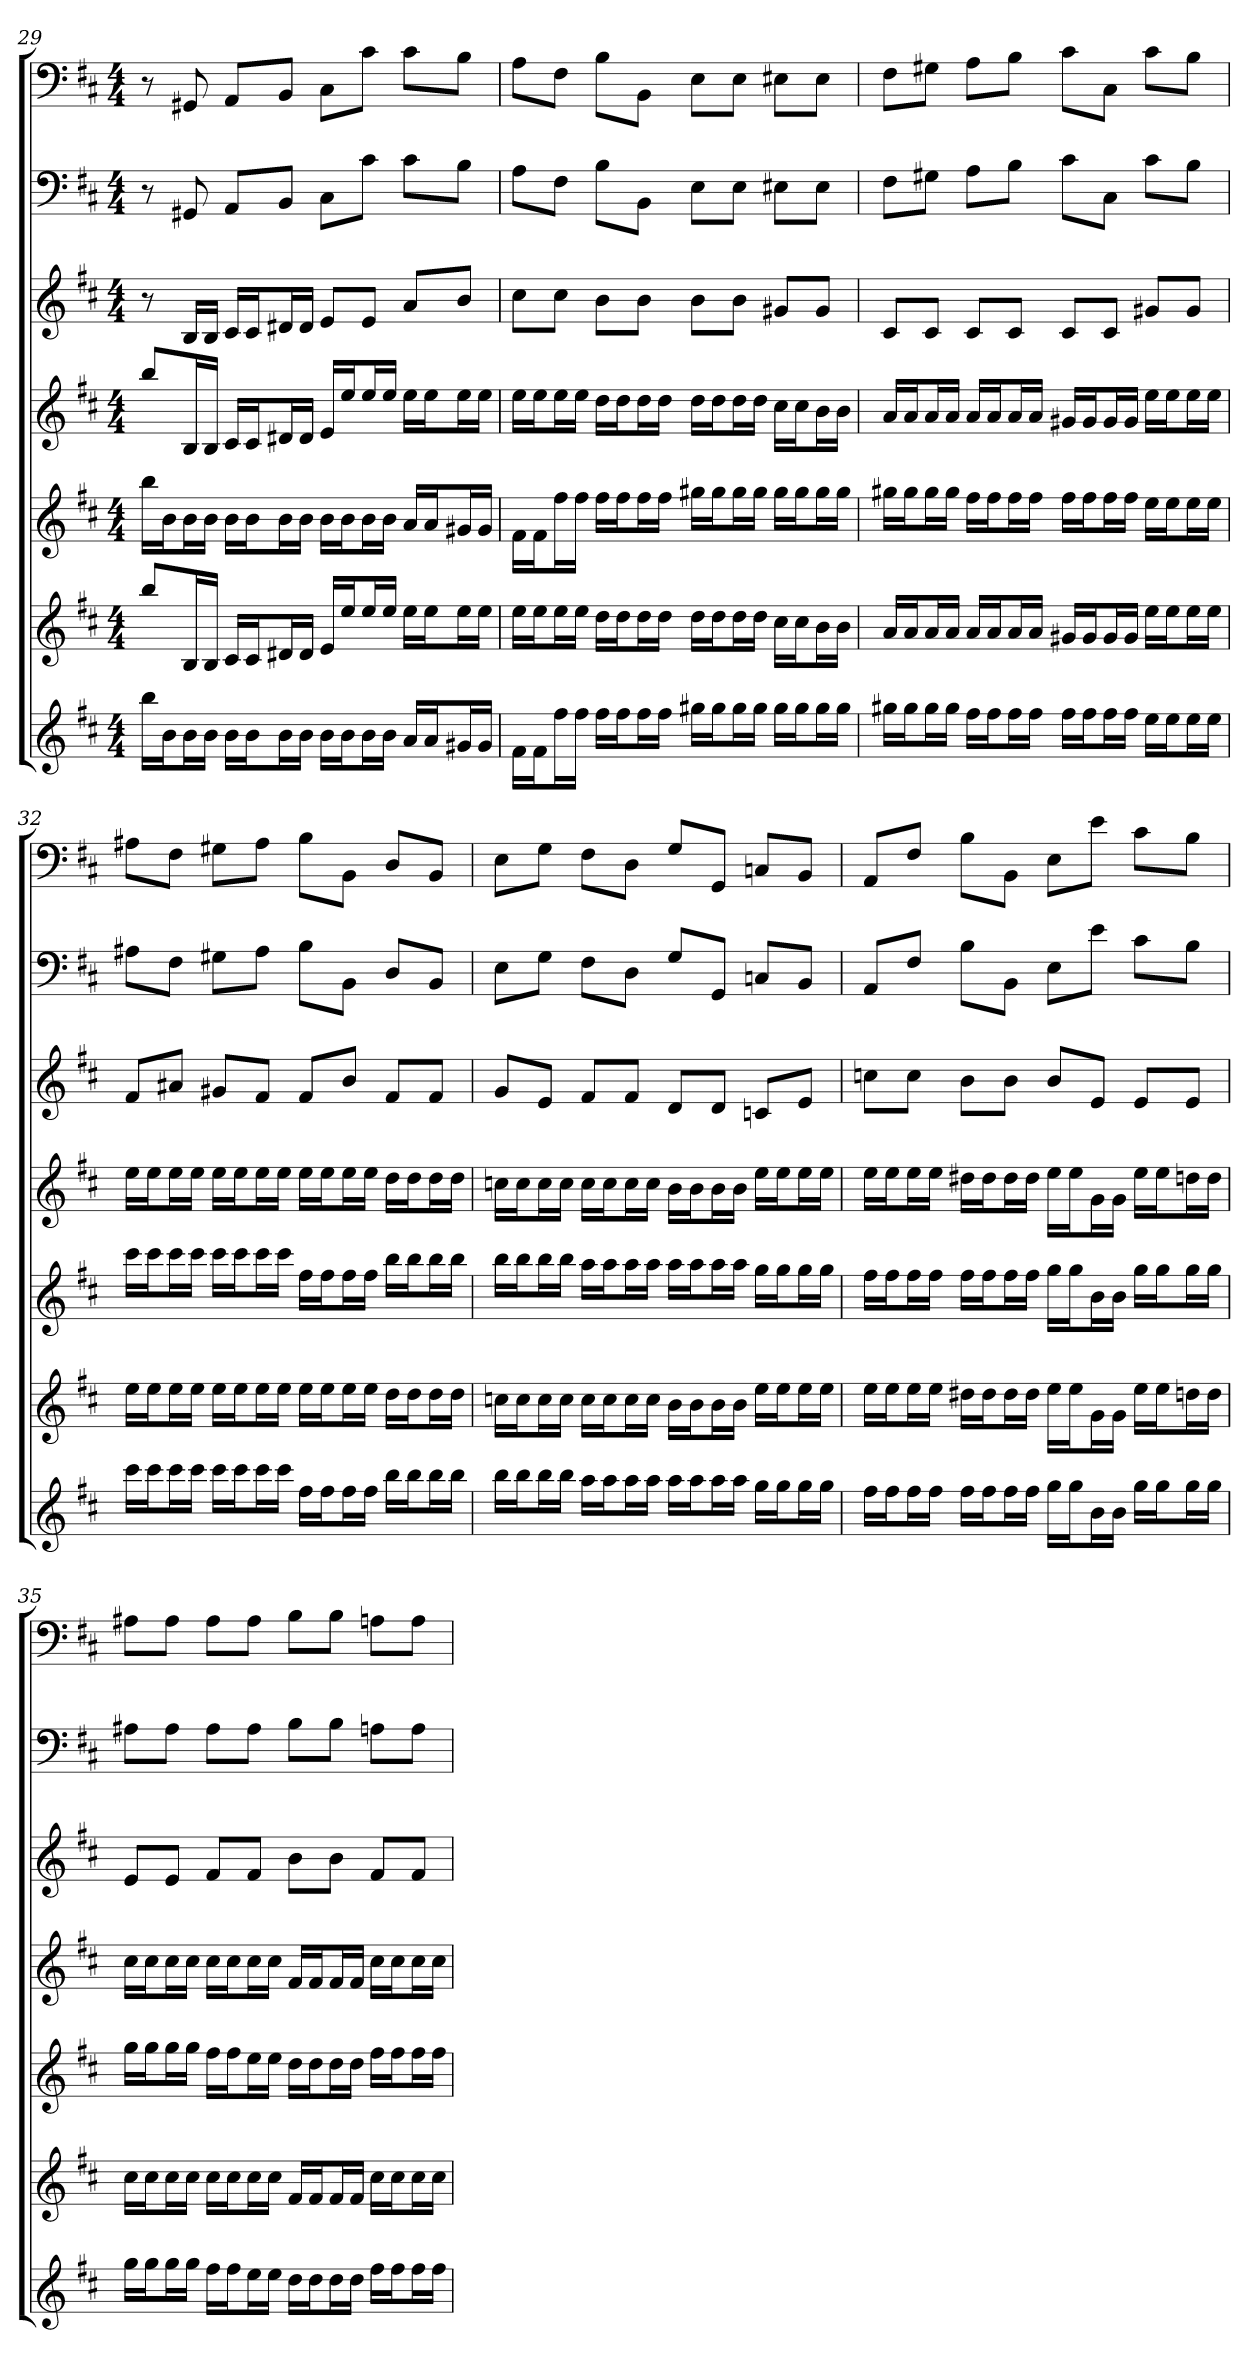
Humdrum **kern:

**kern	**kern	**kern	**kern	**kern	**kern	**kern
*part7	*part6	*part5	*part4	*part3	*part2	*part1
*staff7	*staff6	*staff5	*staff4	*staff3	*staff2	*staff1
*k[f#c#]	*k[f#c#]	*k[f#c#]	*k[f#c#]	*k[f#c#]	*k[f#c#]	*k[f#c#]
*D:	*D:	*D:	*D:	*D:	*D:	*D:
*M4/4	*M4/4	*M4/4	*M4/4	*M4/4	*M4/4	*M4/4
=29	=29	=29	=29	=29	=29	=29
16bbLL	8bbL	16bbLL	8bbL	8r	8r	8r
16bJ	.	16bJ	.	.	.	.
16bL	16BL	16bL	16BL	16BLL	8GG#X	8GG#X
16bJJ	16BJJ	16bJJ	16BJJ	16BJJ	.	.
16bLL	16c#LL	16bLL	16c#LL	16c#LL	8AAL	8AAL
16bJ	16c#J	16bJ	16c#J	16c#J	.	.
16bL	16d#XL	16bL	16d#XL	16d#XL	8BBJ	8BBJ
16bJJ	16d#JJ	16bJJ	16d#JJ	16d#JJ	.	.
16bLL	16eLL	16bLL	16eLL	8eL	8C#L	8C#L
16bJ	16eeJ	16bJ	16eeJ	.	.	.
16bL	16eeL	16bL	16eeL	8eJ	8c#J	8c#J
16bJJ	16eeJJ	16bJJ	16eeJJ	.	.	.
16aLL	16eeLL	16aLL	16eeLL	8aL	8c#L	8c#L
16aJ	16eeJ	16aJ	16eeJ	.	.	.
16g#XL	16eeL	16g#XL	16eeL	8bJ	8BJ	8BJ
16g#JJ	16eeJJ	16g#JJ	16eeJJ	.	.	.
=30	=30	=30	=30	=30	=30	=30
16f#LL	16eeLL	16f#LL	16eeLL	8cc#L	8AL	8AL
16f#J	16eeJ	16f#J	16eeJ	.	.	.
16ff#L	16eeL	16ff#L	16eeL	8cc#J	8F#J	8F#J
16ff#JJ	16eeJJ	16ff#JJ	16eeJJ	.	.	.
16ff#LL	16ddLL	16ff#LL	16ddLL	8bL	8BL	8BL
16ff#J	16ddJ	16ff#J	16ddJ	.	.	.
16ff#L	16ddL	16ff#L	16ddL	8bJ	8BBJ	8BBJ
16ff#JJ	16ddJJ	16ff#JJ	16ddJJ	.	.	.
16gg#XLL	16ddLL	16gg#XLL	16ddLL	8bL	8EL	8EL
16gg#J	16ddJ	16gg#J	16ddJ	.	.	.
16gg#L	16ddL	16gg#L	16ddL	8bJ	8EJ	8EJ
16gg#JJ	16ddJJ	16gg#JJ	16ddJJ	.	.	.
16gg#LL	16cc#LL	16gg#LL	16cc#LL	8g#XL	8E#XL	8E#XL
16gg#J	16cc#J	16gg#J	16cc#J	.	.	.
16gg#L	16bL	16gg#L	16bL	8g#J	8E#J	8E#J
16gg#JJ	16bJJ	16gg#JJ	16bJJ	.	.	.
=31	=31	=31	=31	=31	=31	=31
16gg#XLL	16aLL	16gg#XLL	16aLL	8c#L	8F#L	8F#L
16gg#J	16aJ	16gg#J	16aJ	.	.	.
16gg#L	16aL	16gg#L	16aL	8c#J	8G#XJ	8G#XJ
16gg#JJ	16aJJ	16gg#JJ	16aJJ	.	.	.
16ff#LL	16aLL	16ff#LL	16aLL	8c#L	8AL	8AL
16ff#J	16aJ	16ff#J	16aJ	.	.	.
16ff#L	16aL	16ff#L	16aL	8c#J	8BJ	8BJ
16ff#JJ	16aJJ	16ff#JJ	16aJJ	.	.	.
16ff#LL	16g#XLL	16ff#LL	16g#XLL	8c#L	8c#L	8c#L
16ff#J	16g#J	16ff#J	16g#J	.	.	.
16ff#L	16g#L	16ff#L	16g#L	8c#J	8C#J	8C#J
16ff#JJ	16g#JJ	16ff#JJ	16g#JJ	.	.	.
16eeLL	16eeLL	16eeLL	16eeLL	8g#XL	8c#L	8c#L
16eeJ	16eeJ	16eeJ	16eeJ	.	.	.
16eeL	16eeL	16eeL	16eeL	8g#J	8BJ	8BJ
16eeJJ	16eeJJ	16eeJJ	16eeJJ	.	.	.
=32	=32	=32	=32	=32	=32	=32
16ccc#LL	16eeLL	16ccc#LL	16eeLL	8f#L	8A#XL	8A#XL
16ccc#J	16eeJ	16ccc#J	16eeJ	.	.	.
16ccc#L	16eeL	16ccc#L	16eeL	8a#XJ	8F#J	8F#J
16ccc#JJ	16eeJJ	16ccc#JJ	16eeJJ	.	.	.
16ccc#LL	16eeLL	16ccc#LL	16eeLL	8g#XL	8G#XL	8G#XL
16ccc#J	16eeJ	16ccc#J	16eeJ	.	.	.
16ccc#L	16eeL	16ccc#L	16eeL	8f#J	8A#J	8A#J
16ccc#JJ	16eeJJ	16ccc#JJ	16eeJJ	.	.	.
16ff#LL	16eeLL	16ff#LL	16eeLL	8f#L	8BL	8BL
16ff#J	16eeJ	16ff#J	16eeJ	.	.	.
16ff#L	16eeL	16ff#L	16eeL	8bJ	8BBJ	8BBJ
16ff#JJ	16eeJJ	16ff#JJ	16eeJJ	.	.	.
16bbLL	16ddLL	16bbLL	16ddLL	8f#L	8DL	8DL
16bbJ	16ddJ	16bbJ	16ddJ	.	.	.
16bbL	16ddL	16bbL	16ddL	8f#J	8BBJ	8BBJ
16bbJJ	16ddJJ	16bbJJ	16ddJJ	.	.	.
=33	=33	=33	=33	=33	=33	=33
16bbLL	16ccnLL	16bbLL	16ccnLL	8gL	8EL	8EL
16bbJ	16ccJ	16bbJ	16ccJ	.	.	.
16bbL	16ccL	16bbL	16ccL	8eJ	8GJ	8GJ
16bbJJ	16ccJJ	16bbJJ	16ccJJ	.	.	.
16aaLL	16ccLL	16aaLL	16ccLL	8f#L	8F#L	8F#L
16aaJ	16ccJ	16aaJ	16ccJ	.	.	.
16aaL	16ccL	16aaL	16ccL	8f#J	8DJ	8DJ
16aaJJ	16ccJJ	16aaJJ	16ccJJ	.	.	.
16aaLL	16bLL	16aaLL	16bLL	8dL	8GL	8GL
16aaJ	16bJ	16aaJ	16bJ	.	.	.
16aaL	16bL	16aaL	16bL	8dJ	8GGJ	8GGJ
16aaJJ	16bJJ	16aaJJ	16bJJ	.	.	.
16ggLL	16eeLL	16ggLL	16eeLL	8cnL	8CnL	8CnL
16ggJ	16eeJ	16ggJ	16eeJ	.	.	.
16ggL	16eeL	16ggL	16eeL	8eJ	8BBJ	8BBJ
16ggJJ	16eeJJ	16ggJJ	16eeJJ	.	.	.
=34	=34	=34	=34	=34	=34	=34
16ff#LL	16eeLL	16ff#LL	16eeLL	8ccnL	8AAL	8AAL
16ff#J	16eeJ	16ff#J	16eeJ	.	.	.
16ff#L	16eeL	16ff#L	16eeL	8ccJ	8F#J	8F#J
16ff#JJ	16eeJJ	16ff#JJ	16eeJJ	.	.	.
16ff#LL	16dd#XLL	16ff#LL	16dd#XLL	8bL	8BL	8BL
16ff#J	16dd#J	16ff#J	16dd#J	.	.	.
16ff#L	16dd#L	16ff#L	16dd#L	8bJ	8BBJ	8BBJ
16ff#JJ	16dd#JJ	16ff#JJ	16dd#JJ	.	.	.
16ggLL	16eeLL	16ggLL	16eeLL	8bL	8EL	8EL
16ggJ	16eeJ	16ggJ	16eeJ	.	.	.
16bL	16gL	16bL	16gL	8eJ	8eJ	8eJ
16bJJ	16gJJ	16bJJ	16gJJ	.	.	.
16ggLL	16eeLL	16ggLL	16eeLL	8eL	8c#L	8c#L
16ggJ	16eeJ	16ggJ	16eeJ	.	.	.
16ggL	16ddnL	16ggL	16ddnL	8eJ	8BJ	8BJ
16ggJJ	16ddJJ	16ggJJ	16ddJJ	.	.	.
=35	=35	=35	=35	=35	=35	=35
16ggLL	16cc#LL	16ggLL	16cc#LL	8eL	8A#XL	8A#XL
16ggJ	16cc#J	16ggJ	16cc#J	.	.	.
16ggL	16cc#L	16ggL	16cc#L	8eJ	8A#J	8A#J
16ggJJ	16cc#JJ	16ggJJ	16cc#JJ	.	.	.
16ff#LL	16cc#LL	16ff#LL	16cc#LL	8f#L	8A#L	8A#L
16ff#J	16cc#J	16ff#J	16cc#J	.	.	.
16eeL	16cc#L	16eeL	16cc#L	8f#J	8A#J	8A#J
16eeJJ	16cc#JJ	16eeJJ	16cc#JJ	.	.	.
16ddLL	16f#LL	16ddLL	16f#LL	8bL	8BL	8BL
16ddJ	16f#J	16ddJ	16f#J	.	.	.
16ddL	16f#L	16ddL	16f#L	8bJ	8BJ	8BJ
16ddJJ	16f#JJ	16ddJJ	16f#JJ	.	.	.
16ff#LL	16cc#LL	16ff#LL	16cc#LL	8f#L	8AnL	8AnL
16ff#J	16cc#J	16ff#J	16cc#J	.	.	.
16ff#L	16cc#L	16ff#L	16cc#L	8f#J	8AJ	8AJ
16ff#JJ	16cc#JJ	16ff#JJ	16cc#JJ	.	.	.
=	=	=	=	=	=	=
*-	*-	*-	*-	*-	*-	*-
